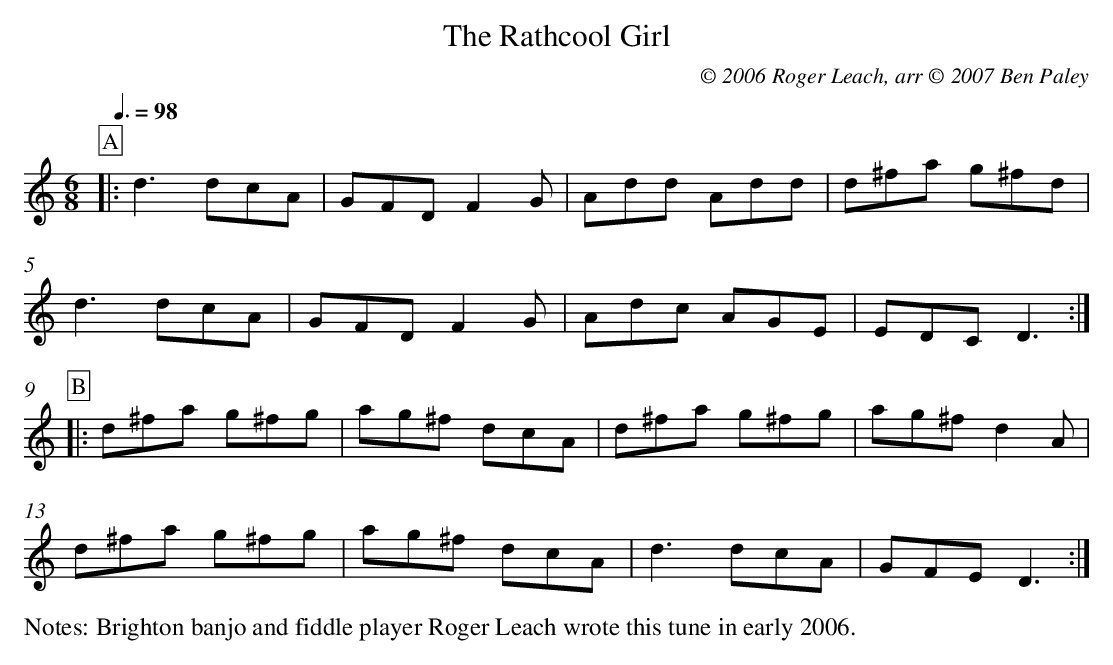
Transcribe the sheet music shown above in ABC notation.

X:1
T:The Rathcool Girl
L:1/8
M:6/8
C:© 2006 Roger Leach, arr © 2007 Ben Paley
Q:3/8=98
K:D Dorian
P:A
|: d3 dcA|GFD F2G|Add Add|d^fa g^fd|
d3 dcA|GFD F2G|Adc AGE|EDC D3:|
P:B
|: d^fa g^fg|ag^f dcA|d^fa g^fg|ag^f d2A|
d^fa g^fg|ag^f dcA|d3 dcA|GFE D3:|
